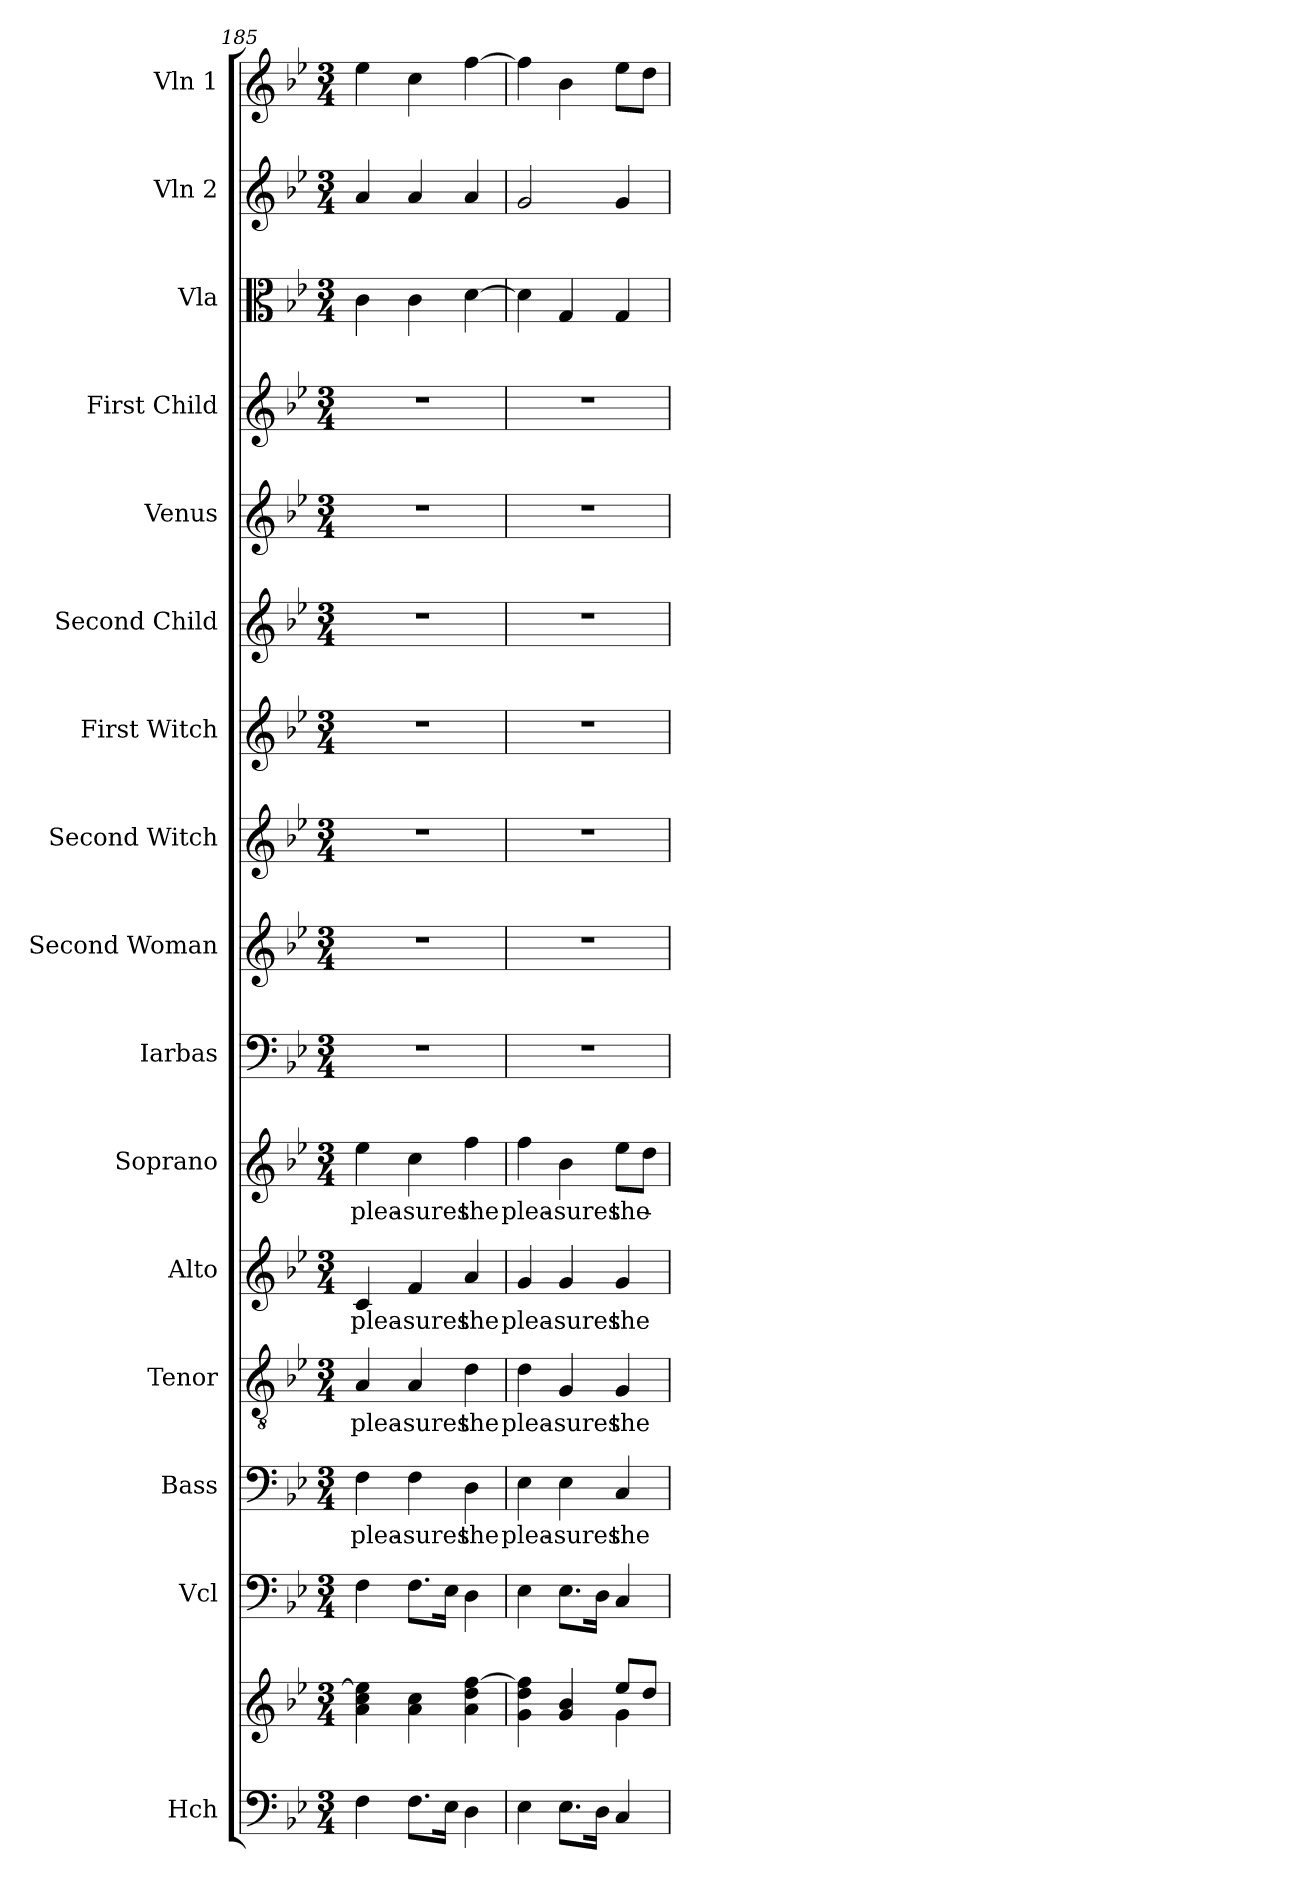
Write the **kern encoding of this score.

**kern	**kern	**kern	**kern	**text	**kern	**text	**kern	**text	**kern	**text	**kern	**kern	**kern	**kern	**kern	**kern	**kern	**kern	**kern	**kern
*part16	*part16	*part15	*part14	*part14	*part13	*part13	*part12	*part12	*part11	*part11	*part10	*part9	*part8	*part7	*part6	*part5	*part4	*part3	*part2	*part1
*staff17	*staff16	*staff15	*staff14	*staff14	*staff13	*staff13	*staff12	*staff12	*staff11	*staff11	*staff10	*staff9	*staff8	*staff7	*staff6	*staff5	*staff4	*staff3	*staff2	*staff1
*I"Hch	*	*I"Vcl	*I"Bass	*	*I"Tenor	*	*I"Alto	*	*I"Soprano	*	*I"Iarbas	*I"Second Woman	*I"Second Witch	*I"First Witch	*I"Second Child	*I"Venus	*I"First Child	*I"Vla	*I"Vln 2	*I"Vln 1
*I'Hch.	*	*I'Vc.	*I'B.	*	*I'T.	*	*I'A.	*	*I'S.	*	*I'I.	*I'2W	*I'W2.	*I'W1	*I'C2.	*I'V.	*I'C1	*I'Vla.	*I'Vln.	*I'Vln.
*clefF4	*clefG2	*clefF4	*clefF4	*	*clefGv2	*	*clefG2	*	*clefG2	*	*clefF4	*clefG2	*clefG2	*clefG2	*clefG2	*clefG2	*clefG2	*clefC3	*clefG2	*clefG2
*k[b-e-]	*k[b-e-]	*k[b-e-]	*k[b-e-]	*	*k[b-e-]	*	*k[b-e-]	*	*k[b-e-]	*	*k[b-e-]	*k[b-e-]	*k[b-e-]	*k[b-e-]	*k[b-e-]	*k[b-e-]	*k[b-e-]	*k[b-e-]	*k[b-e-]	*k[b-e-]
*M3/4	*M3/4	*M3/4	*M3/4	*	*M3/4	*	*M3/4	*	*M3/4	*	*M3/4	*M3/4	*M3/4	*M3/4	*M3/4	*M3/4	*M3/4	*M3/4	*M3/4	*M3/4
=185	=185	=185	=185	=185	=185	=185	=185	=185	=185	=185	=185	=185	=185	=185	=185	=185	=185	=185	=185	=185
!	!	!	!	!LO:LY:b	!	!LO:LY:b	!	!LO:LY:b	!	!LO:LY:b	!	!	!	!	!	!	!	!	!	!
4F\	4a\ 4cc\ 4ee-\]	4F\	4F\	plea-	4A/	plea-	4c/	plea-	4ee-\	plea-	2.r	2.r	2.r	2.r	2.r	2.r	2.r	4c\	4a/	4ee-\
!	!	!	!	!LO:LY:b	!	!LO:LY:b	!	!LO:LY:b	!	!LO:LY:b	!	!	!	!	!	!	!	!	!	!
8.F\L	4a\ 4cc\	8.F\L	4F\	-sures	4A/	-sures	4f/	-sures	4cc\	-sures	.	.	.	.	.	.	.	4c\	4a/	4cc\
16E-\Jk	.	16E-\Jk	.	.	.	.	.	.	.	.	.	.	.	.	.	.	.	.	.	.
!	!	!	!	!LO:LY:b	!	!LO:LY:b	!	!LO:LY:b	!	!LO:LY:b	!	!	!	!	!	!	!	!	!	!
4D\	4a\ 4dd\ [4ff\	4D\	4D\	the	4d\	the	4a/	the	4ff\	the	.	.	.	.	.	.	.	[4d\	4a/	[4ff\
=186	=186	=186	=186	=186	=186	=186	=186	=186	=186	=186	=186	=186	=186	=186	=186	=186	=186	=186	=186	=186
*	*^	*	*	*	*	*	*	*	*	*	*	*	*	*	*	*	*	*	*	*
!	!	!	!	!	!LO:LY:b	!	!LO:LY:b	!	!LO:LY:b	!	!LO:LY:b	!	!	!	!	!	!	!	!	!	!
4E-\	4g\ 4dd\ 4ff\]	2ryy	4E-\	4E-\	plea-	4d\	plea-	4g/	plea-	4ff\	plea-	2.r	2.r	2.r	2.r	2.r	2.r	2.r	4d\]	2g/	4ff\]
!	!	!	!	!	!LO:LY:b	!	!LO:LY:b	!	!LO:LY:b	!	!LO:LY:b	!	!	!	!	!	!	!	!	!	!
8.E-\L	4g/ 4b-/	.	8.E-\L	4E-\	-sures	4G/	-sures	4g/	-sures	4b-\	-sures	.	.	.	.	.	.	.	4G/	.	4b-\
16D\Jk	.	.	16D\Jk	.	.	.	.	.	.	.	.	.	.	.	.	.	.	.	.	.	.
!	!	!	!	!	!LO:LY:b	!	!LO:LY:b	!	!LO:LY:b	!	!LO:LY:b	!	!	!	!	!	!	!	!	!	!
4C/	8ee-/L	4g\	4C/	4C/	the	4G/	the	4g/	the	8ee-\L	the-	.	.	.	.	.	.	.	4G/	4g/	8ee-\L
.	8dd/J	.	.	.	.	.	.	.	.	8dd\J	.	.	.	.	.	.	.	.	.	.	8dd\J
*	*v	*v	*	*	*	*	*	*	*	*	*	*	*	*	*	*	*	*	*	*	*
=	=	=	=	=	=	=	=	=	=	=	=	=	=	=	=	=	=	=	=	=
*-	*-	*-	*-	*-	*-	*-	*-	*-	*-	*-	*-	*-	*-	*-	*-	*-	*-	*-	*-	*-
